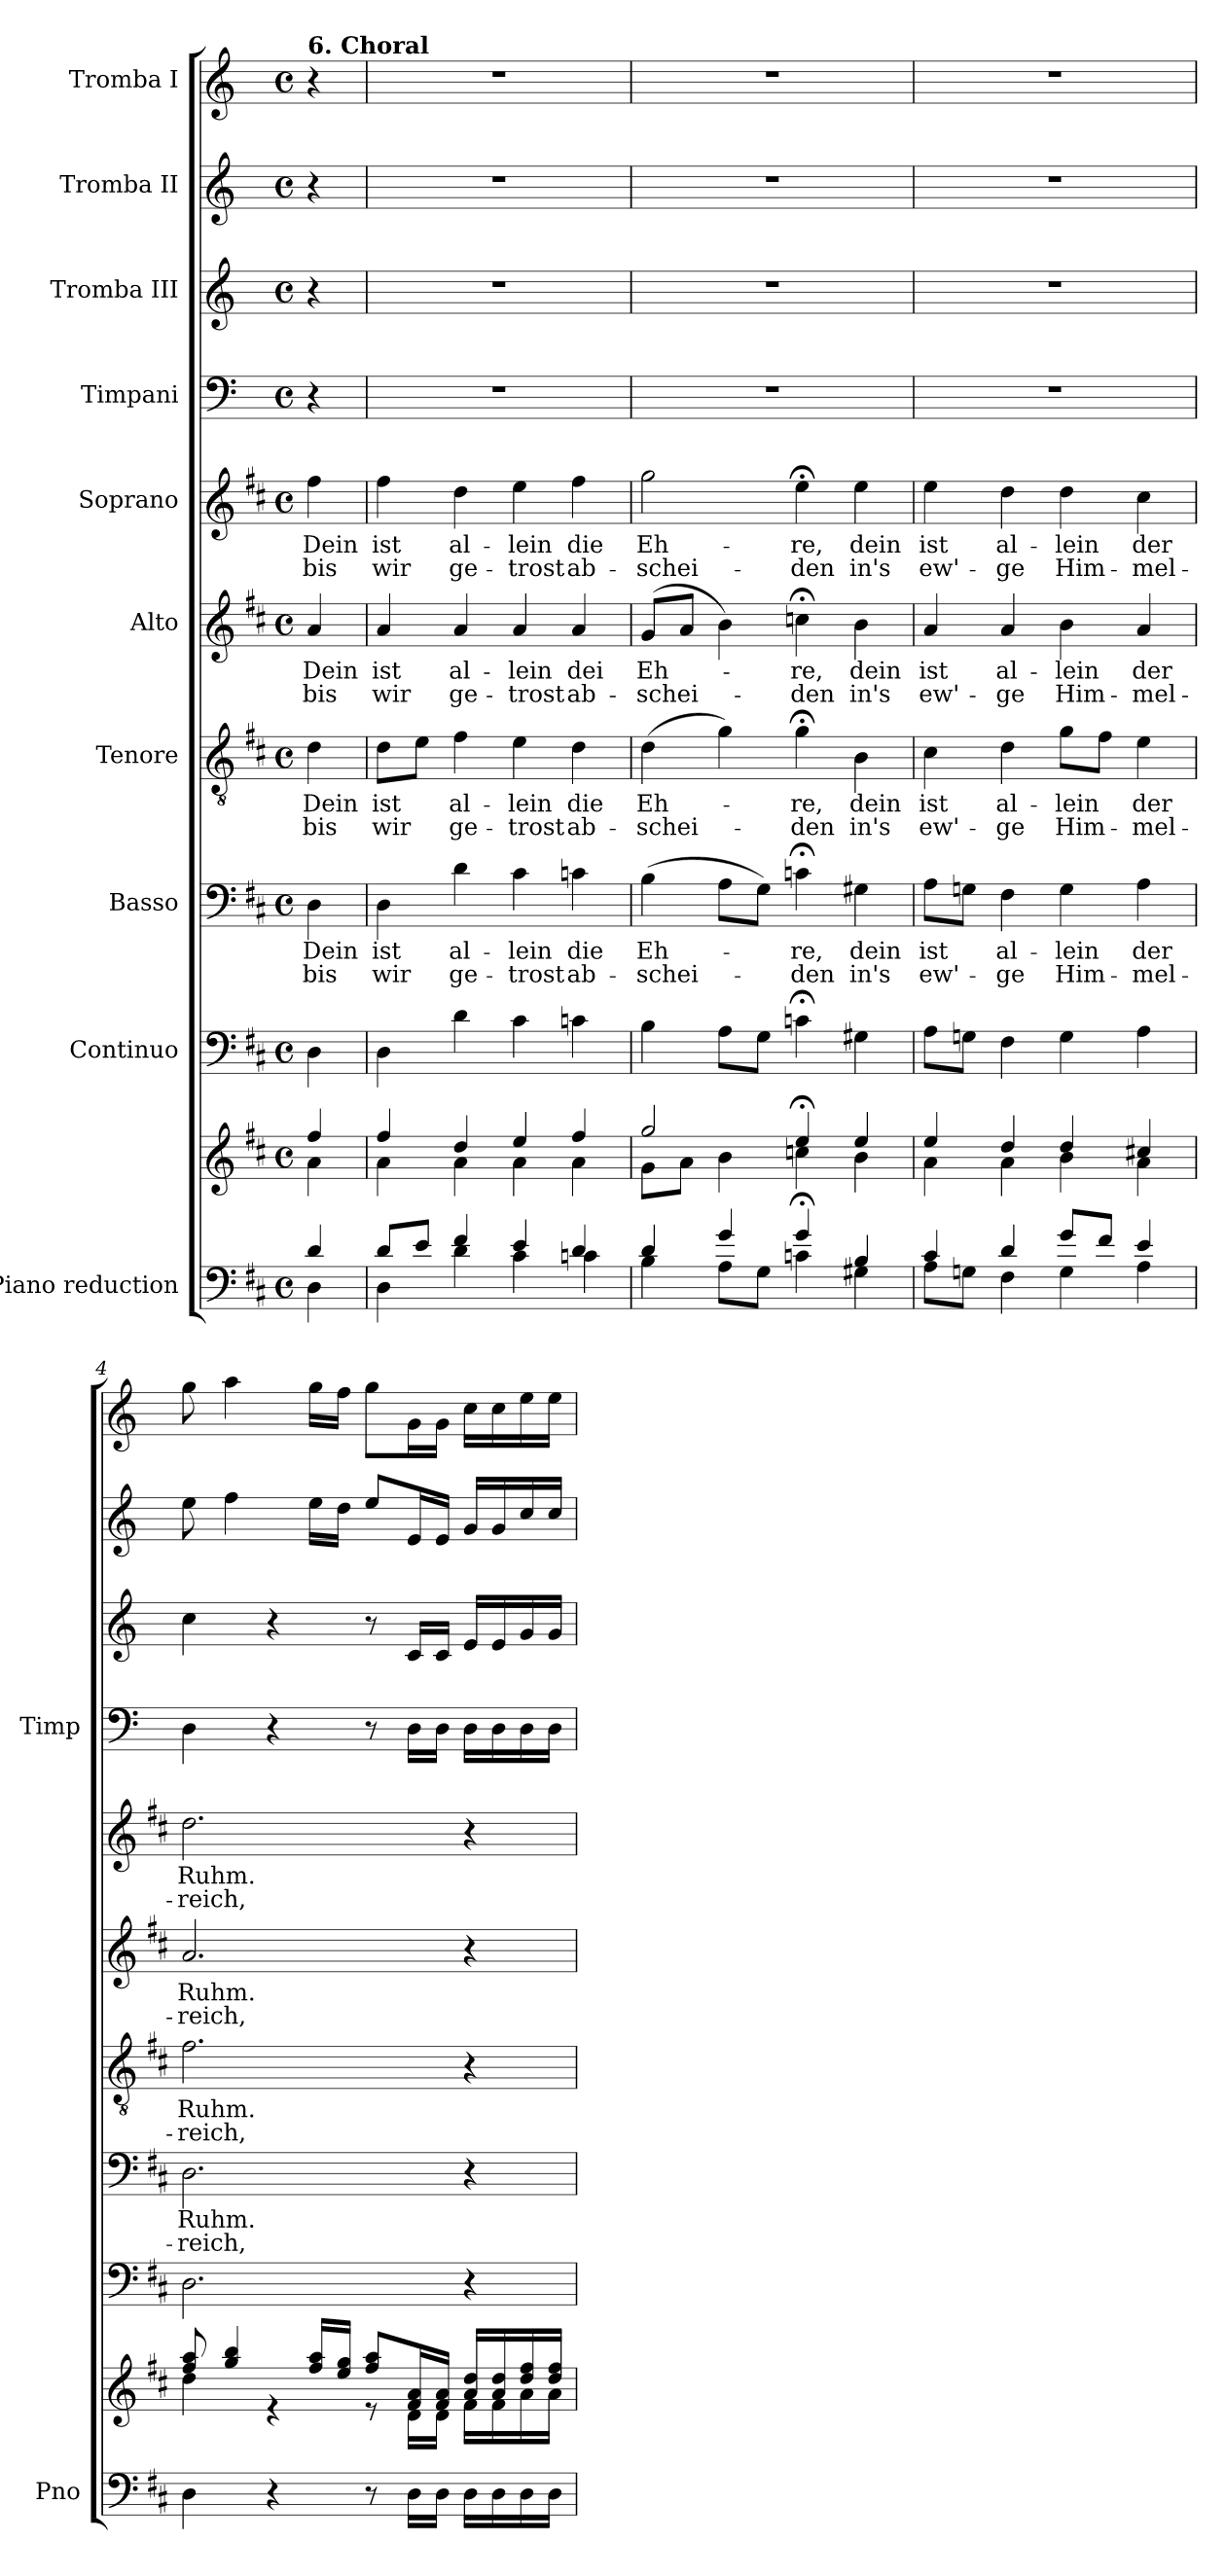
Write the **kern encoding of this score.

**kern	**kern	**kern	**kern	**text	**text	**kern	**text	**text	**kern	**text	**text	**kern	**text	**text	**kern	**kern	**kern	**kern
*part10	*part10	*part9	*part8	*part8	*part8	*part7	*part7	*part7	*part6	*part6	*part6	*part5	*part5	*part5	*part4	*part3	*part2	*part1
*staff11	*staff10	*staff9	*staff8	*staff8	*staff8	*staff7	*staff7	*staff7	*staff6	*staff6	*staff6	*staff5	*staff5	*staff5	*staff4	*staff3	*staff2	*staff1
*I"Piano reduction	*	*I"Continuo	*I"Basso	*	*	*I"Tenore	*	*	*I"Alto	*	*	*I"Soprano	*	*	*I"Timpani	*I"Tromba III	*I"Tromba II	*I"Tromba I
*I'Pno	*	*	*	*	*	*	*	*	*	*	*	*	*	*	*I'Timp	*	*	*
*stria5	*stria5	*	*	*	*	*	*	*	*	*	*	*	*	*	*	*	*	*
*clefF4	*clefG2	*clefF4	*clefF4	*	*	*clefGv2	*	*	*clefG2	*	*	*clefG2	*	*	*clefF4	*clefG2	*clefG2	*clefG2
*	*	*	*	*	*	*	*	*	*	*	*	*	*	*	*	*ITrd-1c-2	*ITrd-1c-2	*ITrd-1c-2
*k[f#c#]	*k[f#c#]	*k[f#c#]	*k[f#c#]	*	*	*k[f#c#]	*	*	*k[f#c#]	*	*	*k[f#c#]	*	*	*k[]	*k[f#c#]	*k[f#c#]	*k[f#c#]
*M4/4	*M4/4	*M4/4	*M4/4	*	*	*M4/4	*	*	*M4/4	*	*	*M4/4	*	*	*M4/4	*M4/4	*M4/4	*M4/4
*met(c)	*met(c)	*met(c)	*met(c)	*	*	*met(c)	*	*	*met(c)	*	*	*met(c)	*	*	*met(c)	*met(c)	*met(c)	*met(c)
=	=	=	=	=	=	=	=	=	=	=	=	=	=	=	=	=	=	=
*^	*^	*	*	*	*	*	*	*	*	*	*	*	*	*	*	*	*	*
!	!	!	!	!	!	!	!	!	!	!	!	!	!	!	!	!	!	!	!	!LO:TX:a:B:t=6. Choral
!	!	!	!	!	!	!LO:LY:b	!LO:LY:b	!	!LO:LY:b	!LO:LY:b	!	!LO:LY:b	!LO:LY:b	!	!LO:LY:b	!LO:LY:b	!	!	!	!
4d/	4D\	4ff#/	4a\	4D\	4D\	Dein	bis	4d\	Dein	bis	4a/	Dein	bis	4ff#\	Dein	bis	4r	4r	4r	4r
=1	=1	=1	=1	=1	=1	=1	=1	=1	=1	=1	=1	=1	=1	=1	=1	=1	=1	=1	=1	=1
!	!	!	!	!	!	!LO:LY:b	!LO:LY:b	!	!LO:LY:b	!LO:LY:b	!	!LO:LY:b	!LO:LY:b	!	!LO:LY:b	!LO:LY:b	!	!	!	!
8d/L	4D\	4ff#/	4a\	4D\	4D\	ist	wir	8d\L	ist	wir	4a/	ist	wir	4ff#\	ist	wir	1r	1r	1r	1r
8e/J	.	.	.	.	.	.	.	8e\J	.	.	.	.	.	.	.	.	.	.	.	.
!	!	!	!	!	!	!LO:LY:b	!LO:LY:b	!	!LO:LY:b	!LO:LY:b	!	!LO:LY:b	!LO:LY:b	!	!LO:LY:b	!LO:LY:b	!	!	!	!
4f#/	4d\	4dd/	4a\	4d\	4d\	al-	ge-	4f#\	al-	ge-	4a/	al-	ge-	4dd\	al-	ge-	.	.	.	.
!	!	!	!	!	!	!LO:LY:b	!LO:LY:b	!	!LO:LY:b	!LO:LY:b	!	!LO:LY:b	!LO:LY:b	!	!LO:LY:b	!LO:LY:b	!	!	!	!
4e/	4c#\	4ee/	4a\	4c#\	4c#\	-lein	-trost	4e\	-lein	-trost	4a/	-lein	-trost	4ee\	-lein	-trost	.	.	.	.
!	!	!	!	!	!	!LO:LY:b	!LO:LY:b	!	!LO:LY:b	!LO:LY:b	!	!LO:LY:b	!LO:LY:b	!	!LO:LY:b	!LO:LY:b	!	!	!	!
4d/	4cn\	4ff#/	4a\	4cn\	4cn\	die	ab-	4d\	die	ab-	4a/	dei	ab-	4ff#\	die	ab-	.	.	.	.
=2	=2	=2	=2	=2	=2	=2	=2	=2	=2	=2	=2	=2	=2	=2	=2	=2	=2	=2	=2	=2
!	!	!	!	!	!	!LO:LY:b	!LO:LY:b	!	!LO:LY:b	!LO:LY:b	!	!LO:LY:b	!LO:LY:b	!	!LO:LY:b	!LO:LY:b	!	!	!	!
4d/	4B\	2gg/	8g\L	4B\	(4B\	Eh-	-schei-	(4d\	Eh-	-schei-	(8g/L	Eh-	-schei-	2gg\	Eh-	-schei-	1r	1r	1r	1r
.	.	.	8a\J	.	.	.	.	.	.	.	8a/J	.	.	.	.	.	.	.	.	.
4g/	8A\L	.	4b\	8A\L	8A\L	.	.	4g\)	.	.	4b\)	.	.	.	.	.	.	.	.	.
.	8G\J	.	.	8G\J	8G\J)	.	.	.	.	.	.	.	.	.	.	.	.	.	.	.
!	!	!	!	!	!	!LO:LY:b	!LO:LY:b	!	!LO:LY:b	!LO:LY:b	!	!LO:LY:b	!LO:LY:b	!	!LO:LY:b	!LO:LY:b	!	!	!	!
4g;/	4cn\	4ee;</	4ccn\	4cn;<\	4cn;<\	-re,	-den	4g;<\	-re,	-den	4ccn;<\	-re,	-den	4ee;<\	-re,	-den	.	.	.	.
!	!	!	!	!	!	!LO:LY:b	!LO:LY:b	!	!LO:LY:b	!LO:LY:b	!	!LO:LY:b	!LO:LY:b	!	!LO:LY:b	!LO:LY:b	!	!	!	!
4B/	4G#X\	4ee/	4b\	4G#X\	4G#X\	dein	in's	4B\	dein	in's	4b\	dein	in's	4ee\	dein	in's	.	.	.	.
=3	=3	=3	=3	=3	=3	=3	=3	=3	=3	=3	=3	=3	=3	=3	=3	=3	=3	=3	=3	=3
!	!	!	!	!	!	!LO:LY:b	!LO:LY:b	!	!LO:LY:b	!LO:LY:b	!	!LO:LY:b	!LO:LY:b	!	!LO:LY:b	!LO:LY:b	!	!	!	!
4c#/	8A\L	4ee/	4a\	8A\L	8A\L	ist	ew'-	4c#\	ist	ew'-	4a/	ist	ew'-	4ee\	ist	ew'-	1r	1r	1r	1r
.	8Gn\J	.	.	8Gn\J	8Gn\J	.	.	.	.	.	.	.	.	.	.	.	.	.	.	.
!	!	!	!	!	!	!LO:LY:b	!LO:LY:b	!	!LO:LY:b	!LO:LY:b	!	!LO:LY:b	!LO:LY:b	!	!LO:LY:b	!LO:LY:b	!	!	!	!
4d/	4F#\	4dd/	4a\	4F#\	4F#\	al-	-ge	4d\	al-	-ge	4a/	al-	-ge	4dd\	al-	-ge	.	.	.	.
!	!	!	!	!	!	!LO:LY:b	!LO:LY:b	!	!LO:LY:b	!LO:LY:b	!	!LO:LY:b	!LO:LY:b	!	!LO:LY:b	!LO:LY:b	!	!	!	!
8g/L	4G\	4dd/	4b\	4G\	4G\	-lein	Him-	8g\L	-lein	Him-	4b\	-lein	Him-	4dd\	-lein	Him-	.	.	.	.
8f#/J	.	.	.	.	.	.	.	8f#\J	.	.	.	.	.	.	.	.	.	.	.	.
!	!	!	!	!	!	!LO:LY:b	!LO:LY:b	!	!LO:LY:b	!LO:LY:b	!	!LO:LY:b	!LO:LY:b	!	!LO:LY:b	!LO:LY:b	!	!	!	!
4e/	4A\	4cc#X/	4a\	4A\	4A\	der	-mel-	4e\	der	-mel-	4a/	der	-mel-	4cc#\	der	-mel-	.	.	.	.
=4	=4	=4	=4	=4	=4	=4	=4	=4	=4	=4	=4	=4	=4	=4	=4	=4	=4	=4	=4	=4
!	!	!	!	!	!	!LO:LY:b	!LO:LY:b	!	!LO:LY:b	!LO:LY:b	!	!LO:LY:b	!LO:LY:b	!	!LO:LY:b	!LO:LY:b	!	!	!	!
*v	*v	*	*	*	*	*	*	*	*	*	*	*	*	*	*	*	*	*	*	*
4D\	8ff#/ 8aa/	4dd\	2.D\	2.D\	Ruhm.	-reich,	2.f#\	Ruhm.	-reich,	2.a/	Ruhm.	-reich,	2.dd\	Ruhm.	-reich,	4D\	4dd\	8ff#\	8aa\
.	4gg/ 4bb/	.	.	.	.	.	.	.	.	.	.	.	.	.	.	.	.	4gg\	4bb\
4r	.	4r	.	.	.	.	.	.	.	.	.	.	.	.	.	4r	4r	.	.
.	16ff#/ 16aa/LL	.	.	.	.	.	.	.	.	.	.	.	.	.	.	.	.	16ff#\LL	16aa\LL
.	16ee/ 16gg/JJ	.	.	.	.	.	.	.	.	.	.	.	.	.	.	.	.	16ee\JJ	16gg\JJ
8r	8ff#/ 8aa/L	8r	.	.	.	.	.	.	.	.	.	.	.	.	.	8r	8r	8ff#/L	8aa\L
16D\LL	16f#/ 16a/L	16d\LL	.	.	.	.	.	.	.	.	.	.	.	.	.	16D\LL	16d/LL	16f#/L	16a\L
16D\JJ	16f#/ 16a/JJ	16d\JJ	.	.	.	.	.	.	.	.	.	.	.	.	.	16D\JJ	16d/JJ	16f#/JJ	16a\JJ
16D\LL	16a/ 16dd/LL	16f#\LL	4r	4r	.	.	4r	.	.	4r	.	.	4r	.	.	16D\LL	16f#/LL	16a/LL	16dd\LL
16D\	16a/ 16dd/	16f#\	.	.	.	.	.	.	.	.	.	.	.	.	.	16D\	16f#/	16a/	16dd\
16D\	16dd/ 16ff#/	16a\	.	.	.	.	.	.	.	.	.	.	.	.	.	16D\	16a/	16dd/	16ff#\
16D\JJ	16dd/ 16ff#/JJ	16a\JJ	.	.	.	.	.	.	.	.	.	.	.	.	.	16D\JJ	16a/JJ	16dd/JJ	16ff#\JJ
*	*v	*v	*	*	*	*	*	*	*	*	*	*	*	*	*	*	*	*	*
=	=	=	=	=	=	=	=	=	=	=	=	=	=	=	=	=	=	=
*-	*-	*-	*-	*-	*-	*-	*-	*-	*-	*-	*-	*-	*-	*-	*-	*-	*-	*-
